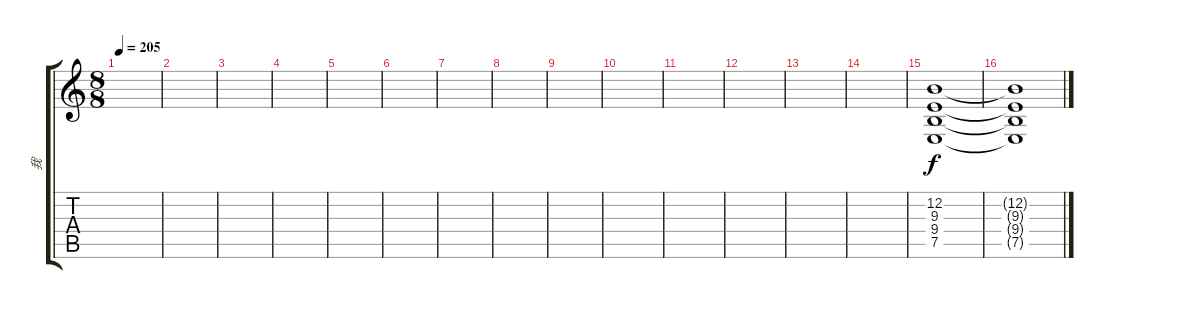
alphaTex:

\track ("我" "我") {instrument choiraahs}
\staff {score tabs}
\tuning (E4 B3 G3 D3 A2 E2) {hide}
\ts (8 8)
\tempo 205
\clef g2
\ks c
|
|
|
|
|
|
|
|
|
|
|
|
|
|
(12.2 9.3 9.4 7.5).1 |
(12.2{t} 9.3{t} 9.4{t} 7.5{t}).1
